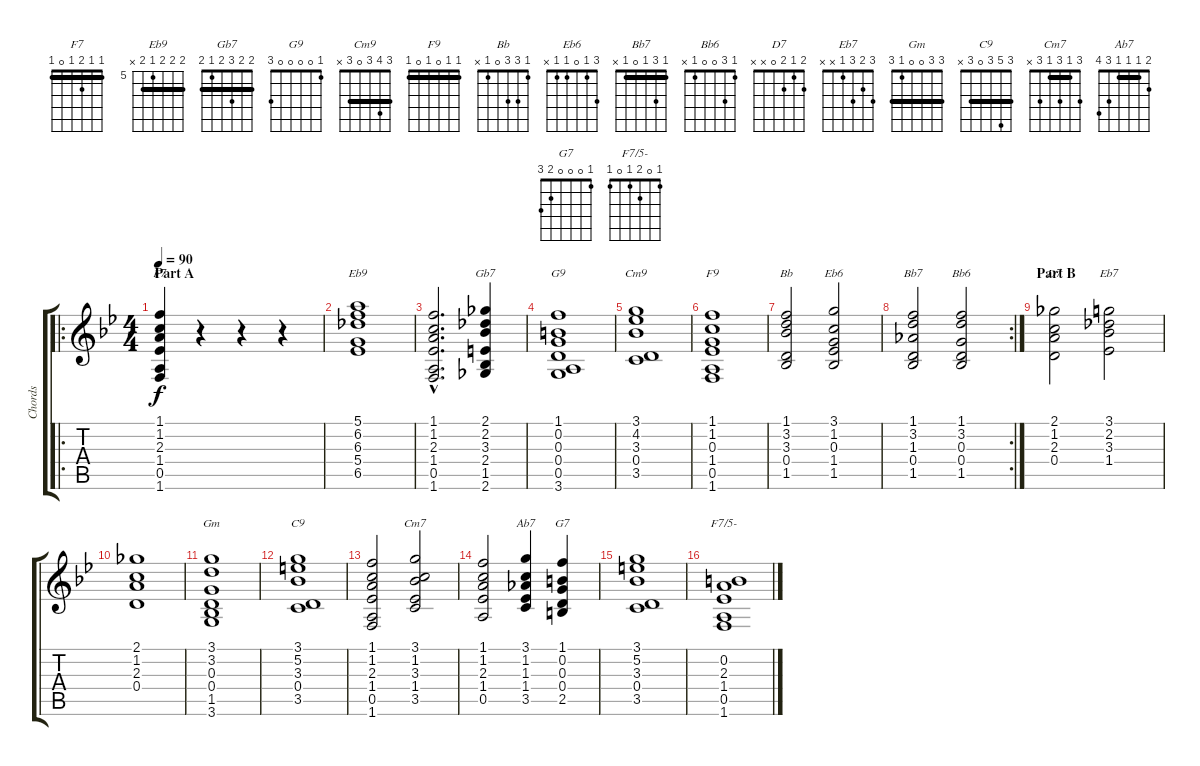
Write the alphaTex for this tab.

\track ("Chords" "Chords") {instrument electricguitarjazz}
\staff {score tabs}
\tuning (E4 B3 G3 D3 A2 E2) {hide}
\chord ("F7" 1 1 2 1 0 1) {barre 1}
\chord ("Eb9" 6 6 6 5 6 x) {firstfret 5 barre 6}
\chord ("Gb7" 2 2 3 2 1 2) {barre 2}
\chord ("G9" 1 0 0 0 0 3)
\chord ("Cm9" 3 4 3 0 3 x) {barre 3}
\chord ("F9" 1 1 0 1 0 1) {barre 1}
\chord ("Bb" 1 3 3 0 1 x)
\chord ("Eb6" 3 1 0 1 1 x)
\chord ("Bb7" 1 3 1 0 1 x) {barre 1}
\chord ("Bb6" 1 3 0 0 1 x)
\chord ("D7" 2 1 2 0 x x)
\chord ("Eb7" 3 2 3 1 x x)
\chord ("Gm" 3 3 0 0 1 3) {barre 3}
\chord ("C9" 3 5 3 0 3 x) {barre 3}
\chord ("Cm7" 3 1 3 1 3 x) {barre 1}
\chord ("Ab7" 2 1 1 1 3 4) {barre 1}
\chord ("G7" 1 0 0 0 2 3)
\chord ("F7/5-" 1 0 2 1 0 1)
\ro
\ts (4 4)
\section ("" "Part A")
\tempo 90
\clef g2
\ks bb
(1.1 1.2 2.3 1.4 0.5 1.6).4{ch "F7" dy f instrument electricguitarjazz} r.4 r.4 r.4 |
(5.1 6.2 6.3 5.4 6.5).1{ch "Eb9"} |
(1.1{hac} 1.2{hac} 2.3{hac} 1.4{hac} 0.5{hac} 1.6{hac}).2{d} (2.1 2.2 3.3 2.4 1.5 2.6).4{ch "Gb7"} |
(1.1 0.2 0.3 0.4 0.5 3.6).1{ch "G9"} |
(3.1 4.2 3.3 0.4 3.5).1{ch "Cm9"} |
(1.1 1.2 0.3 1.4 0.5 1.6).1{ch "F9"} |
(1.1 3.2 3.3 0.4 1.5).2{ch "Bb"} (3.1 1.2 0.3 1.4 1.5).2{ch "Eb6"} |
\rc 2
(1.1 3.2 1.3 0.4 1.5).2{ch "Bb7"} (1.1 3.2 0.3 0.4 1.5).2{ch "Bb6"} |
\section ("" "Part B")
(2.1 1.2 2.3 0.4).2{ch "D7"} (3.1 2.2 3.3 1.4).2{ch "Eb7"} |
(2.1 1.2 2.3 0.4).1 |
(3.1 3.2 0.3 0.4 1.5 3.6).1{ch "Gm"} |
(3.1 5.2 3.3 0.4 3.5).1{ch "C9"} |
(1.1 1.2 2.3 1.4 0.5 1.6).2 (3.1 1.2 3.3 1.4 3.5).2{ch "Cm7"} |
(1.1 1.2 2.3 1.4 0.5).2 (3.1 1.2 1.3 1.4 3.5).4{ch "Ab7"} (1.1 0.2 0.3 0.4 2.5).4{ch "G7"} |
(3.1 5.2 3.3 0.4 3.5).1 |
(0.2 2.3 1.4 0.5 1.6).1{ch "F7/5-"}
